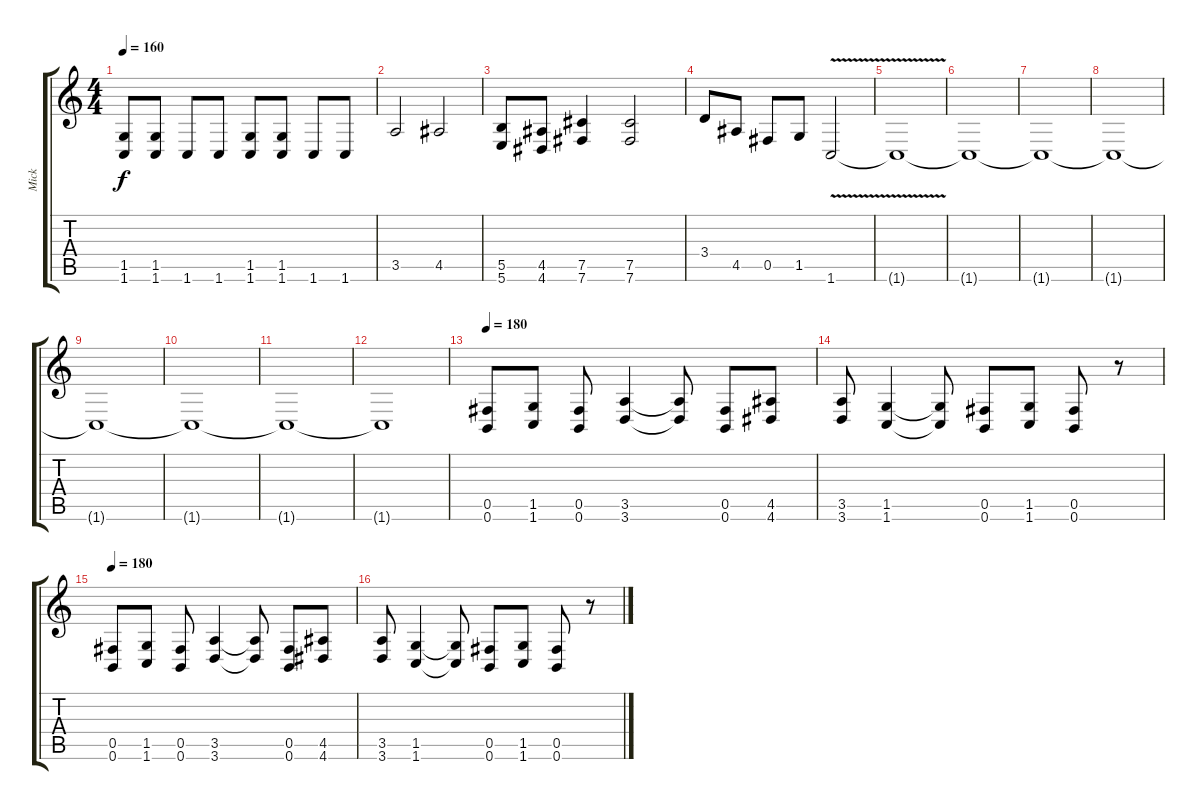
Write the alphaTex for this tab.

\track ("Mick" "Mick") {instrument distortionguitar}
\staff {score tabs}
\tuning (Db4 Ab3 E3 B2 Gb2 B1) {hide}
\ts (4 4)
\tempo 160
\clef g2
\ks c
(1.5 1.6).8{dy f} (1.5 1.6).8 1.6.8 1.6.8 (1.5 1.6).8 (1.5 1.6).8 1.6.8 1.6.8 |
3.5.2 4.5.2 |
(5.5 5.6).8 (4.5 4.6).8 (7.5 7.6).4 (7.5 7.6).2 |
3.4.8 4.5.8 0.5.8 1.5.8 1.6{v}.2 |
1.6{t}.1 |
1.6{t}.1 |
1.6{t}.1 |
1.6{t}.1 |
1.6{t}.1 |
1.6{t}.1 |
1.6{t}.1 |
1.6{t}.1 |
\tempo 180
(0.5 0.6).8 (1.5 1.6).8 (0.5 0.6).8 (3.5 3.6).4 (3.5{t} 3.6{t}).8 (0.5 0.6).8 (4.5 4.6).8 |
(3.5 3.6).8 (1.5 1.6).4 (1.5{t} 1.6{t}).8 (0.5 0.6).8 (1.5 1.6).8 (0.5 0.6).8 r.8 |
\tempo 180
(0.5 0.6).8 (1.5 1.6).8 (0.5 0.6).8 (3.5 3.6).4 (3.5{t} 3.6{t}).8 (0.5 0.6).8 (4.5 4.6).8 |
(3.5 3.6).8 (1.5 1.6).4 (1.5{t} 1.6{t}).8 (0.5 0.6).8 (1.5 1.6).8 (0.5 0.6).8 r.8
